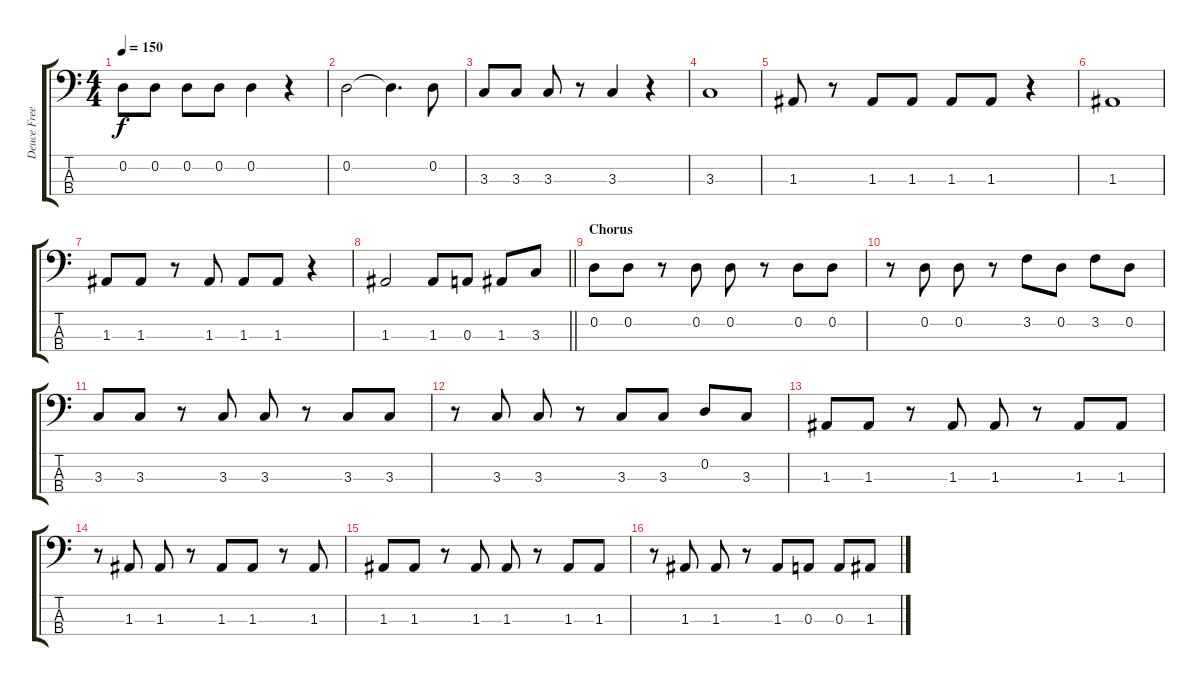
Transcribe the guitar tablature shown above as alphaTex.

\track ("Deuce Freely" "Deuce Free") {instrument electricbassfinger}
\staff {score tabs}
\tuning (G2 D2 A1 D1) {hide}
\ts (4 4)
\tempo 150
\clef f4
\ks c
0.2.8{dy f} 0.2.8 0.2.8 0.2.8 0.2.4 r.4 |
0.2.2 0.2{t}.4{d} 0.2.8 |
3.3.8 3.3.8 3.3.8 r.8 3.3.4 r.4 |
3.3.1 |
1.3.8 r.8 1.3.8 1.3.8 1.3.8 1.3.8 r.4 |
1.3.1 |
1.3.8 1.3.8 r.8 1.3.8 1.3.8 1.3.8 r.4 |
\barLineRight lightlight
1.3.2 1.3.8 0.3.8 1.3.8 3.3.8 |
\section ("" "Chorus")
0.2.8{volume 12} 0.2.8 r.8 0.2.8 0.2.8 r.8 0.2.8 0.2.8 |
r.8 0.2.8 0.2.8 r.8 3.2.8 0.2.8 3.2.8 0.2.8 |
3.3.8 3.3.8 r.8 3.3.8 3.3.8 r.8 3.3.8 3.3.8 |
r.8 3.3.8 3.3.8 r.8 3.3.8 3.3.8 0.2.8 3.3.8 |
1.3.8 1.3.8 r.8 1.3.8 1.3.8 r.8 1.3.8 1.3.8 |
r.8 1.3.8 1.3.8 r.8 1.3.8 1.3.8 r.8 1.3.8 |
1.3.8 1.3.8 r.8 1.3.8 1.3.8 r.8 1.3.8 1.3.8 |
r.8 1.3.8 1.3.8 r.8 1.3.8 0.3.8 0.3.8 1.3.8
